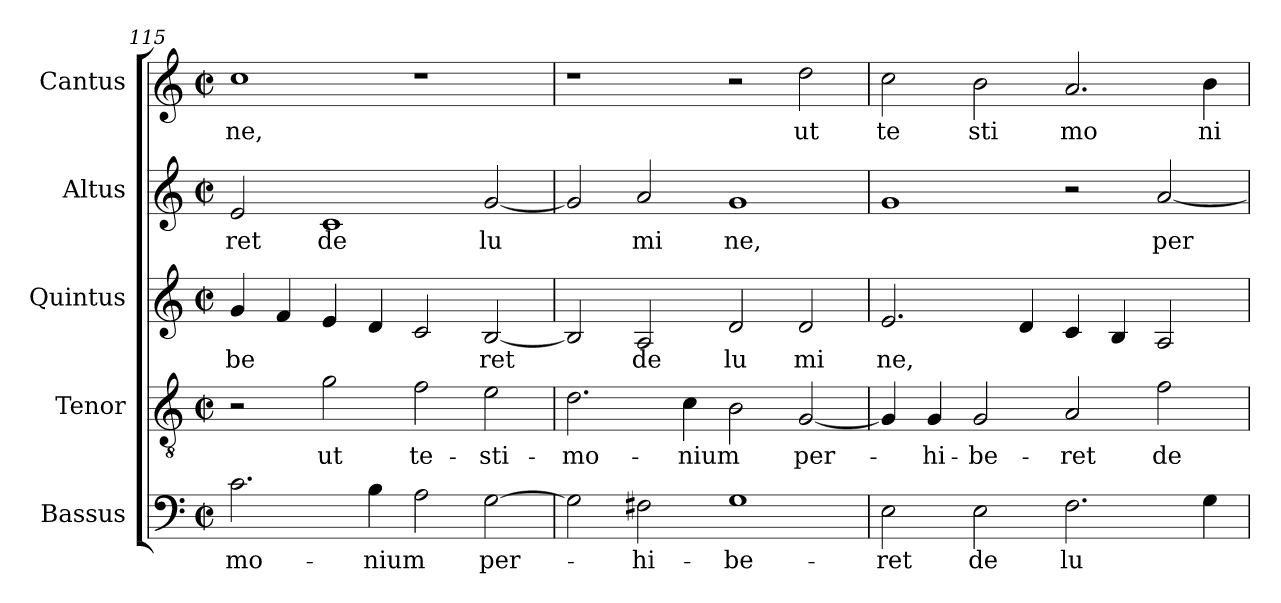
**kern	**text	**kern	**text	**kern	**text	**kern	**text	**kern	**text
*part5	*part5	*part4	*part4	*part3	*part3	*part2	*part2	*part1	*part1
*staff5	*staff5	*staff4	*staff4	*staff3	*staff3	*staff2	*staff2	*staff1	*staff1
*I"Bassus	*	*I"Tenor	*	*I"Quintus	*	*I"Altus	*	*I"Cantus	*
*clefF4	*	*clefGv2	*	*clefG2	*	*clefG2	*	*clefG2	*
*M2/2	*	*M2/2	*	*M2/2	*	*M2/2	*	*M2/2	*
*met(c|)	*	*met(c|)	*	*met(c|)	*	*met(c|)	*	*met(c|)	*
=115	=115	=115	=115	=115	=115	=115	=115	=115	=115
!	!LO:LY:b:cj	!	!	!	!LO:LY:b:cj	!	!LO:LY:b:cj	!	!LO:LY:b:cj
2.c\	-mo-	2r	.	4g/	be	2e/	ret	1cc	ne,
.	.	.	.	4f/	.	.	.	.	.
!	!	!	!LO:LY:b:cj	!	!	!	!LO:LY:b:cj	!	!
.	.	2g\	ut	4e/	.	1c	de	.	.
!	!LO:LY:b	!	!	!	!	!	!	!	!
4B\	-nium	.	.	4d/	.	.	.	.	.
!	!	!	!LO:LY:b:cj	!	!	!	!	!	!
2A\	.	2f\	te-	2c/	.	.	.	1r	.
!	!LO:LY:b	!	!LO:LY:b:cj	!	!LO:LY:b	!	!LO:LY:b:cj	!	!
[>2G\	per-	2e\	-sti-	[<2B/	ret	[<2g/	lu	.	.
=116	=116	=116	=116	=116	=116	=116	=116	=116	=116
!	!	!	!LO:LY:b:cj	!	!	!	!	!	!
2G\]	.	2.d\	-mo-	2B/]	.	2g/]	.	1r	.
!	!LO:LY:b:cj	!	!	!	!LO:LY:b:cj	!	!LO:LY:b:cj	!	!
2F#X\	-hi-	.	.	2A/	de	2a/	mi	.	.
!	!	!	!LO:LY:b	!	!	!	!	!	!
.	.	4c\	-nium	.	.	.	.	.	.
!	!LO:LY:b:cj	!	!	!	!LO:LY:b:cj	!	!LO:LY:b:cj	!	!
1G	-be-	2B\	.	2d/	lu	1g	ne,	2r	.
!	!	!	!LO:LY:b	!	!LO:LY:b:cj	!	!	!	!LO:LY:b:cj
.	.	[>2G/	per-	2d/	mi	.	.	2dd\	ut
!!LO:LB:g=z
=117	=117	=117	=117	=117	=117	=117	=117	=117	=117
!	!LO:LY:b:cj	!	!	!	!LO:LY:b	!	!	!	!LO:LY:b:cj
2E\	-ret	4G/]	.	2.e/	ne,	1g	.	2cc\	te
!	!	!	!LO:LY:b:cj	!	!	!	!	!	!
.	.	4G/	-hi-	.	.	.	.	.	.
!	!LO:LY:b:cj	!	!LO:LY:b:cj	!	!	!	!	!	!LO:LY:b:cj
2E\	de	2G/	-be-	.	.	.	.	2b\	sti
.	.	.	.	4d/	.	.	.	.	.
!	!LO:LY:b:cj	!	!LO:LY:b:cj	!	!	!	!	!	!LO:LY:b:cj
2.F\	lu	2A/	-ret	4c/	.	2r	.	2.a/	mo
.	.	.	.	4B/	.	.	.	.	.
!	!	!	!LO:LY:b:cj	!	!	!	!LO:LY:b	!	!
.	.	2f\	de	2A/	.	[<2a/	per-	.	.
!	!	!	!	!	!	!	!	!	!LO:LY:b:cj
4G\	.	.	.	.	.	.	.	4b\	ni
=	=	=	=	=	=	=	=	=	=
*-	*-	*-	*-	*-	*-	*-	*-	*-	*-
